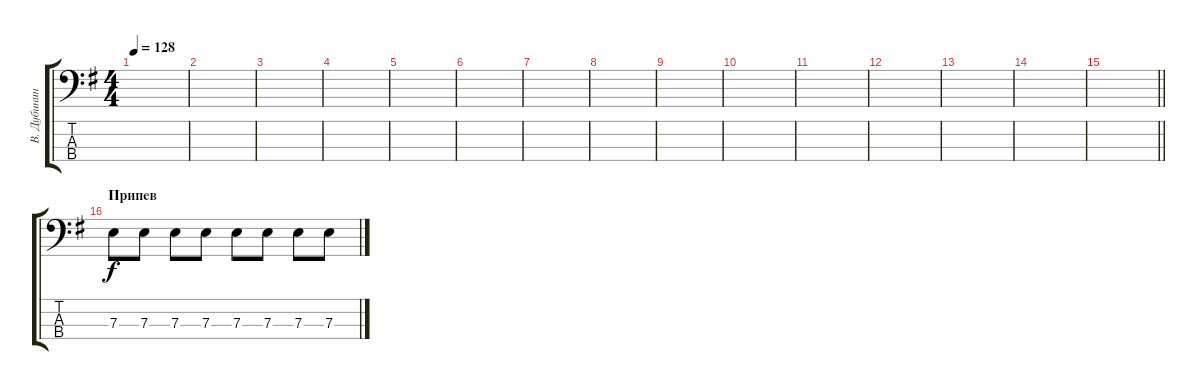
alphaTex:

\track ("В. Дубинин" "В. Дубинин") {instrument electricbassfinger}
\staff {score tabs}
\tuning (G2 D2 A1 E1) {hide}
\ts (4 4)
\tempo 128
\clef f4
\ks g
|
|
|
|
|
|
|
|
|
|
|
|
|
|
\barLineRight lightlight
|
\section ("" "Припев")
7.3.8 7.3.8 7.3.8 7.3.8 7.3.8 7.3.8 7.3.8 7.3.8
